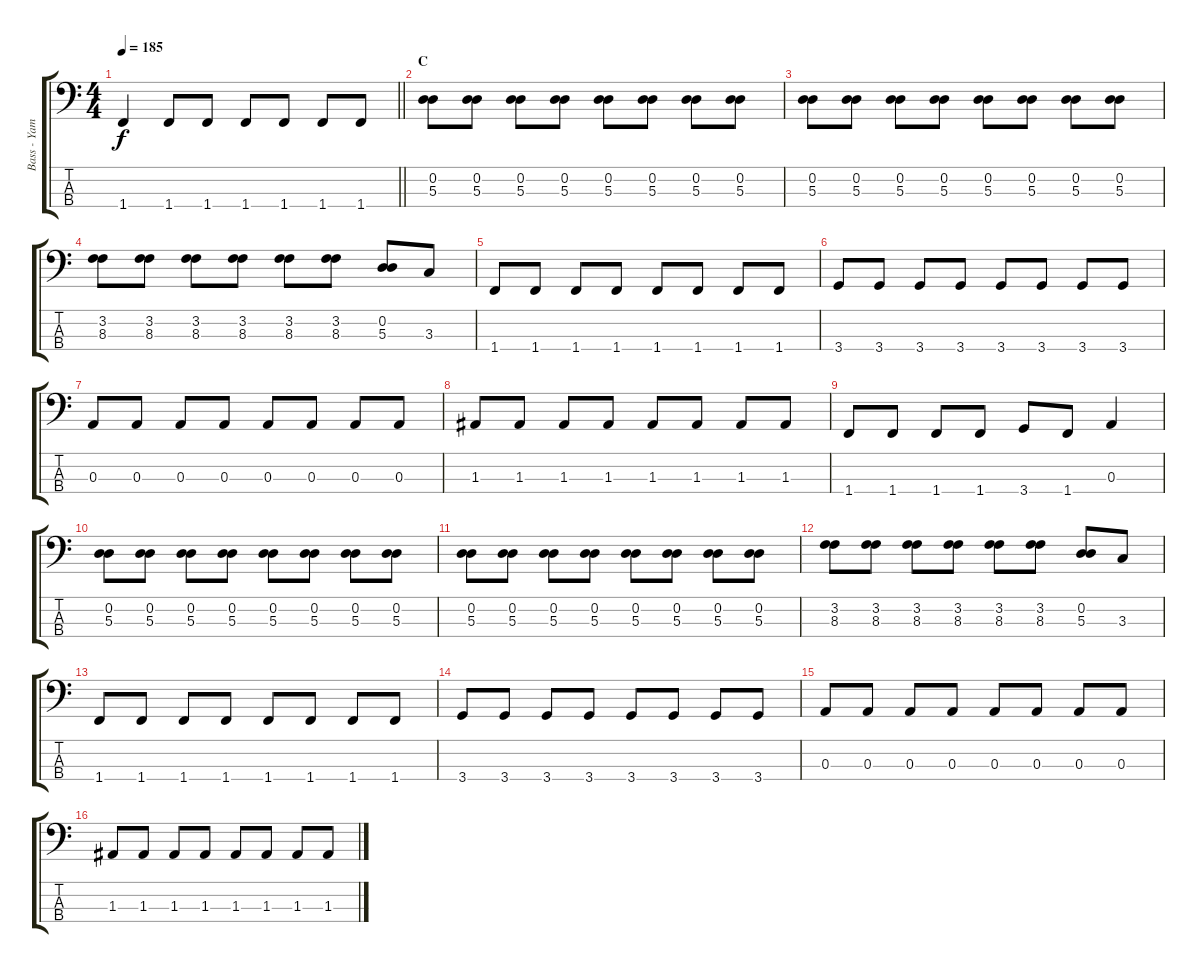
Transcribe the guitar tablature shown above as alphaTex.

\track ("Bass - Yamada" "Bass - Yam") {instrument electricbasspick}
\staff {score tabs}
\tuning (G2 D2 A1 E1) {hide}
\ts (4 4)
\tempo 185
\clef f4
\barLineRight lightlight
\ks c
1.4.4{dy f} 1.4.8 1.4.8 1.4.8 1.4.8 1.4.8 1.4.8 |
\section ("" "C")
(0.2 5.3).8 (0.2 5.3).8 (0.2 5.3).8 (0.2 5.3).8 (0.2 5.3).8 (0.2 5.3).8 (0.2 5.3).8 (0.2 5.3).8 |
(0.2 5.3).8 (0.2 5.3).8 (0.2 5.3).8 (0.2 5.3).8 (0.2 5.3).8 (0.2 5.3).8 (0.2 5.3).8 (0.2 5.3).8 |
(3.2 8.3).8 (3.2 8.3).8 (3.2 8.3).8 (3.2 8.3).8 (3.2 8.3).8 (3.2 8.3).8 (0.2 5.3).8 3.3.8 |
1.4.8 1.4.8 1.4.8 1.4.8 1.4.8 1.4.8 1.4.8 1.4.8 |
3.4.8 3.4.8 3.4.8 3.4.8 3.4.8 3.4.8 3.4.8 3.4.8 |
0.3.8 0.3.8 0.3.8 0.3.8 0.3.8 0.3.8 0.3.8 0.3.8 |
1.3.8 1.3.8 1.3.8 1.3.8 1.3.8 1.3.8 1.3.8 1.3.8 |
1.4.8 1.4.8 1.4.8 1.4.8 3.4.8 1.4.8 0.3.4 |
(0.2 5.3).8 (0.2 5.3).8 (0.2 5.3).8 (0.2 5.3).8 (0.2 5.3).8 (0.2 5.3).8 (0.2 5.3).8 (0.2 5.3).8 |
(0.2 5.3).8 (0.2 5.3).8 (0.2 5.3).8 (0.2 5.3).8 (0.2 5.3).8 (0.2 5.3).8 (0.2 5.3).8 (0.2 5.3).8 |
(3.2 8.3).8 (3.2 8.3).8 (3.2 8.3).8 (3.2 8.3).8 (3.2 8.3).8 (3.2 8.3).8 (0.2 5.3).8 3.3.8 |
1.4.8 1.4.8 1.4.8 1.4.8 1.4.8 1.4.8 1.4.8 1.4.8 |
3.4.8 3.4.8 3.4.8 3.4.8 3.4.8 3.4.8 3.4.8 3.4.8 |
0.3.8 0.3.8 0.3.8 0.3.8 0.3.8 0.3.8 0.3.8 0.3.8 |
1.3.8 1.3.8 1.3.8 1.3.8 1.3.8 1.3.8 1.3.8 1.3.8
